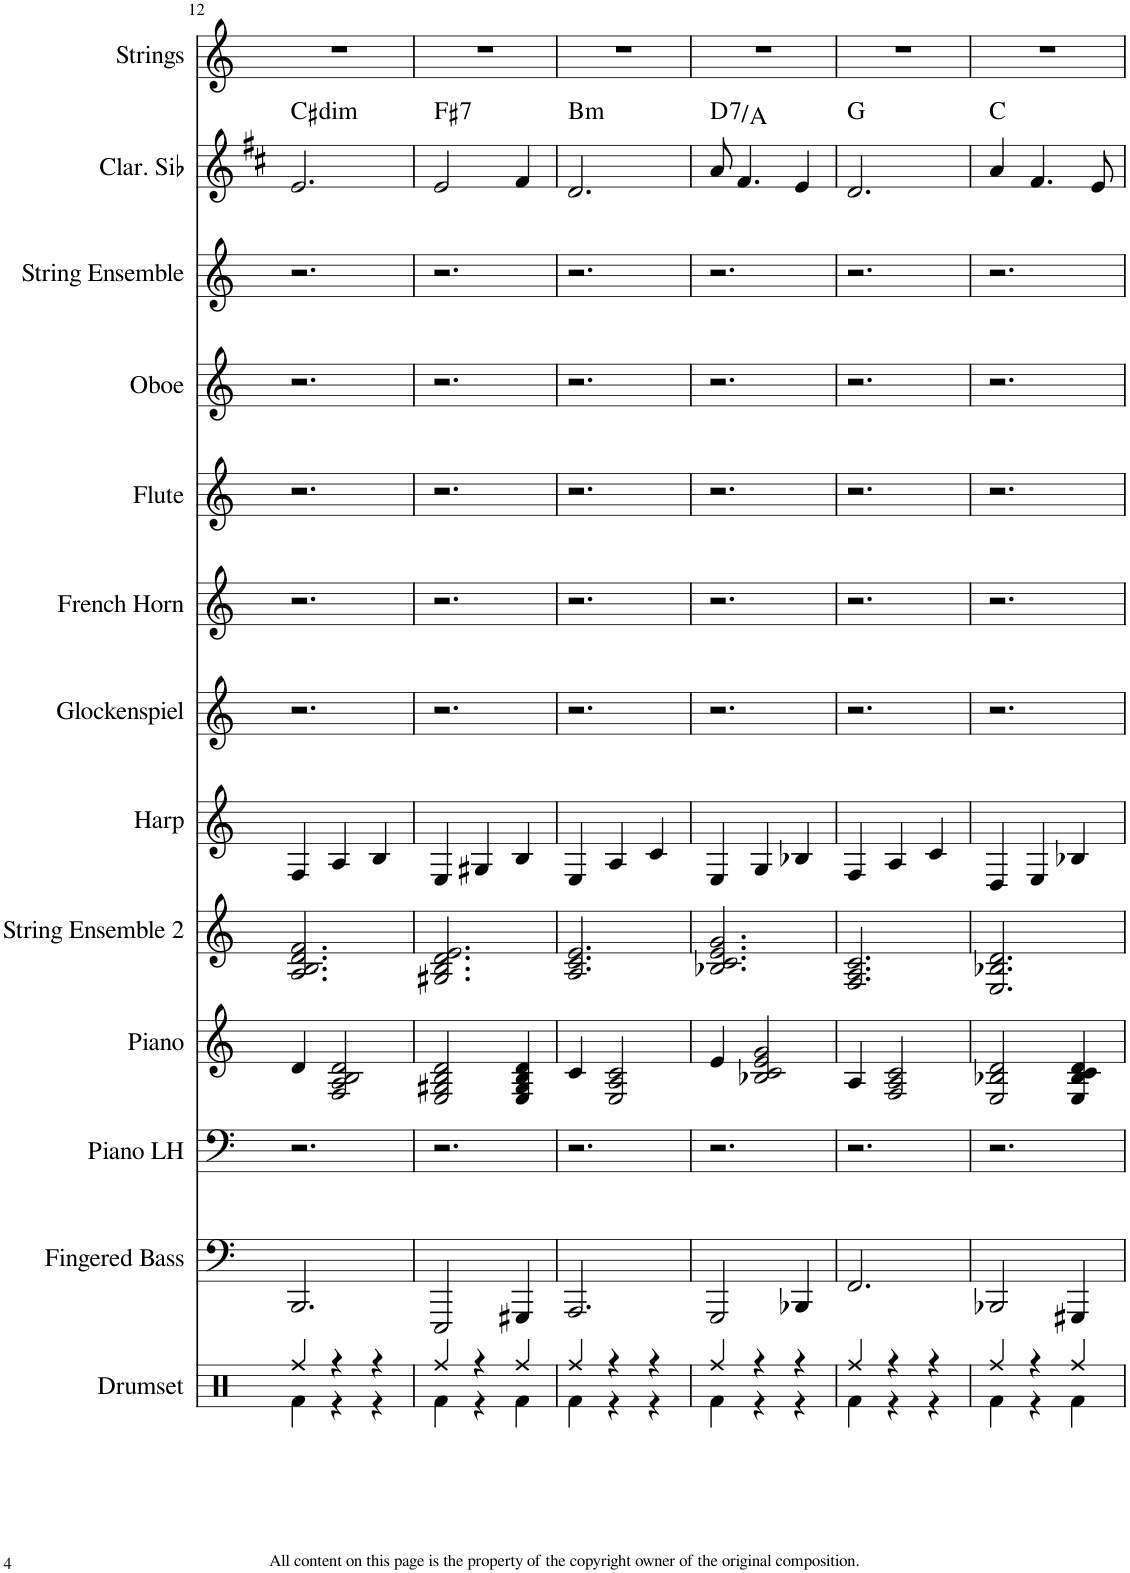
**kern	**kern	**kern	**kern	**kern	**kern	**kern	**kern	**kern	**kern	**kern	**kern	**harte	**kern
*part13	*part12	*part11	*part10	*part9	*part8	*part7	*part6	*part5	*part4	*part3	*part2	*part2	*part1
*staff13	*staff12	*staff11	*staff10	*staff9	*staff8	*staff7	*staff6	*staff5	*staff4	*staff3	*staff2	*	*staff1
*I"Drumset	*I"Fingered Bass	*I"Piano LH	*I"Piano	*I"String Ensemble 2	*I"Harp	*I"Glockenspiel	*I"French Horn	*I"Flute	*I"Oboe	*I"String Ensemble	*I"Clarinette en Sib	*	*I"Strings
*I'Drumset	*I'Fingered Bass	*I'Piano LH	*I'Piano	*I'String Ensemble 2	*I'Harp	*I'Glockenspiel	*I'French Horn	*I'Flute	*I'Oboe	*I'String Ensemble	*I'Clar. Sib	*	*I'Strings
!!LO:PB:g=z
*clefX	*clefF4	*clefF4	*clefG2	*clefG2	*clefG2	*clefG2	*clefG2	*clefG2	*clefG2	*clefG2	*clefG2	*	*clefG2
*	*Trd-7c-12	*	*	*	*	*Trd7c12	*Trd4c7	*	*	*	*Trd1c2	*	*
*k[]	*k[]	*k[]	*k[]	*k[]	*k[]	*k[]	*k[]	*k[]	*k[]	*k[]	*k[f#c#]	*	*k[]
*M3/4	*M3/4	*M3/4	*M3/4	*M3/4	*M3/4	*M3/4	*M3/4	*M3/4	*M3/4	*M3/4	*M3/4	*	*M3/4
=12	=12	=12	=12	=12	=12	=12	=12	=12	=12	=12	=12	=12	=12
*^	*	*	*	*	*	*	*	*	*	*	*	*	*
!	!	!	!	!	!	!	!	!	!	!	!	!	!LO:H:kt=dim	!
4Rff/	4Rf\	2.BBB/	2.r	4d/	2.A/ 2.B/ 2.d/ 2.f/	4F/	2.r	2.r	2.r	2.r	2.r	2.e/	C#:dim	2.r
4r	4r	.	.	2F/ 2A/ 2B/ 2d/	.	4A/	.	.	.	.	.	.	.	.
4r	4r	.	.	.	.	4B/	.	.	.	.	.	.	.	.
=13	=13	=13	=13	=13	=13	=13	=13	=13	=13	=13	=13	=13	=13	=13
!	!	!	!	!	!	!	!	!	!	!	!	!	!LO:H:kt=7	!
4Rff/	4Rf\	2EEE/	2.r	2E/ 2G#X/ 2B/ 2d/	2.G#X/ 2.B/ 2.d/ 2.e/	4E/	2.r	2.r	2.r	2.r	2.r	2e/	F#:7	2.r
4r	4r	.	.	.	.	4G#X/	.	.	.	.	.	.	.	.
4Rff/	4Rf\	4GGG#X/	.	4E/ 4G#/ 4B/ 4d/	.	4B/	.	.	.	.	.	4f#/	.	.
=14	=14	=14	=14	=14	=14	=14	=14	=14	=14	=14	=14	=14	=14	=14
!	!	!	!	!	!	!	!	!	!	!	!	!	!LO:H:kt=m	!
4Rff/	4Rf\	2.AAA/	2.r	4c/	2.A/ 2.c/ 2.e/	4E/	2.r	2.r	2.r	2.r	2.r	2.d/	B:min	2.r
4r	4r	.	.	2E/ 2A/ 2c/	.	4A/	.	.	.	.	.	.	.	.
4r	4r	.	.	.	.	4c/	.	.	.	.	.	.	.	.
=15	=15	=15	=15	=15	=15	=15	=15	=15	=15	=15	=15	=15	=15	=15
!	!	!	!	!	!	!	!	!	!	!	!	!	!LO:H:kt=7	!
4Rff/	4Rf\	2GGG/	2.r	4e/	2.B-X/ 2.c/ 2.e/ 2.g/	4E/	2.r	2.r	2.r	2.r	2.r	8a/	D:7/5	2.r
.	.	.	.	.	.	.	.	.	.	.	.	4.f#/	.	.
4r	4r	.	.	2B-X/ 2c/ 2e/ 2g/	.	4G/	.	.	.	.	.	.	.	.
4r	4r	4BBB-X/	.	.	.	4B-X/	.	.	.	.	.	4e/	.	.
=16	=16	=16	=16	=16	=16	=16	=16	=16	=16	=16	=16	=16	=16	=16
4Rff/	4Rf\	2.FF/	2.r	4A/	2.F/ 2.A/ 2.c/	4F/	2.r	2.r	2.r	2.r	2.r	2.d/	G:maj	2.r
4r	4r	.	.	2F/ 2A/ 2c/	.	4A/	.	.	.	.	.	.	.	.
4r	4r	.	.	.	.	4c/	.	.	.	.	.	.	.	.
=17	=17	=17	=17	=17	=17	=17	=17	=17	=17	=17	=17	=17	=17	=17
4Rff/	4Rf\	2BBB-X/	2.r	2E/ 2B-X/ 2d/	2.E/ 2.B-X/ 2.d/	4D/	2.r	2.r	2.r	2.r	2.r	4a/	C:maj	2.r
4r	4r	.	.	.	.	4E/	.	.	.	.	.	4.f#/	.	.
4Rff/	4Rf\	4GGG#X/	.	4E/ 4B-/ 4c/ 4d/	.	4B-X/	.	.	.	.	.	.	.	.
.	.	.	.	.	.	.	.	.	.	.	.	8e/	.	.
*v	*v	*	*	*	*	*	*	*	*	*	*	*	*	*
=	=	=	=	=	=	=	=	=	=	=	=	=	=
*-	*-	*-	*-	*-	*-	*-	*-	*-	*-	*-	*-	*-	*-
